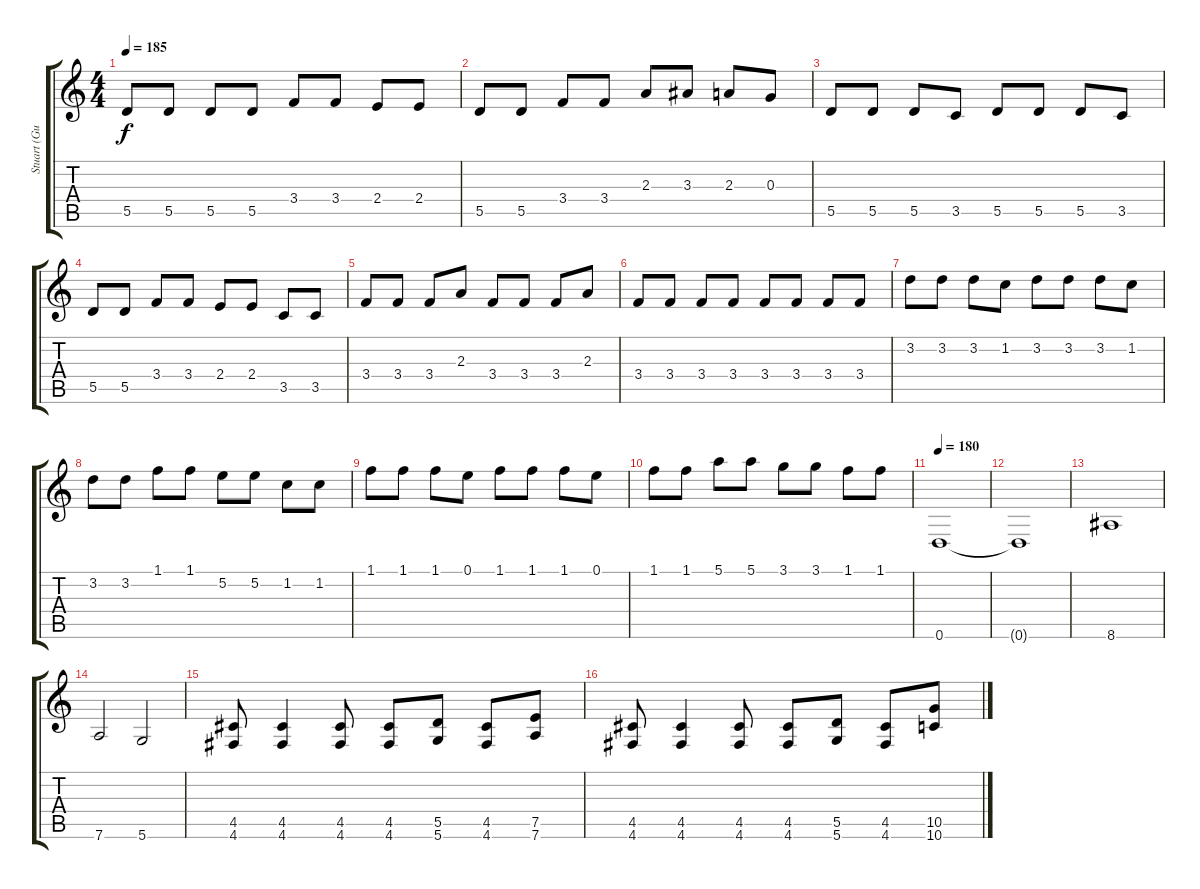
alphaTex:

\track ("Stuart (Guitar)" "Stuart (Gu") {instrument distortionguitar}
\staff {score tabs}
\tuning (E4 B3 G3 D3 A2 D2) {hide}
\ts (4 4)
\tempo 185
\clef g2
\ks c
5.5.8{dy f} 5.5.8 5.5.8 5.5.8 3.4.8 3.4.8 2.4.8 2.4.8 |
5.5.8 5.5.8 3.4.8 3.4.8 2.3.8 3.3.8 2.3.8 0.3.8 |
5.5.8 5.5.8 5.5.8 3.5.8 5.5.8 5.5.8 5.5.8 3.5.8 |
5.5.8 5.5.8 3.4.8 3.4.8 2.4.8 2.4.8 3.5.8 3.5.8 |
3.4.8 3.4.8 3.4.8 2.3.8 3.4.8 3.4.8 3.4.8 2.3.8 |
3.4.8 3.4.8 3.4.8 3.4.8 3.4.8 3.4.8 3.4.8 3.4.8 |
3.2.8 3.2.8 3.2.8 1.2.8 3.2.8 3.2.8 3.2.8 1.2.8 |
3.2.8 3.2.8 1.1.8 1.1.8 5.2.8 5.2.8 1.2.8 1.2.8 |
1.1.8 1.1.8 1.1.8 0.1.8 1.1.8 1.1.8 1.1.8 0.1.8 |
1.1.8 1.1.8 5.1.8 5.1.8 3.1.8 3.1.8 1.1.8 1.1.8 |
\tempo 180
0.6.1 |
0.6{t}.1 |
8.6.1 |
7.6.2 5.6.2 |
(4.5 4.6).8 (4.5 4.6).4 (4.5 4.6).8 (4.5 4.6).8 (5.5 5.6).8 (4.5 4.6).8 (7.5 7.6).8 |
(4.5 4.6).8 (4.5 4.6).4 (4.5 4.6).8 (4.5 4.6).8 (5.5 5.6).8 (4.5 4.6).8 (10.5 10.6).8
